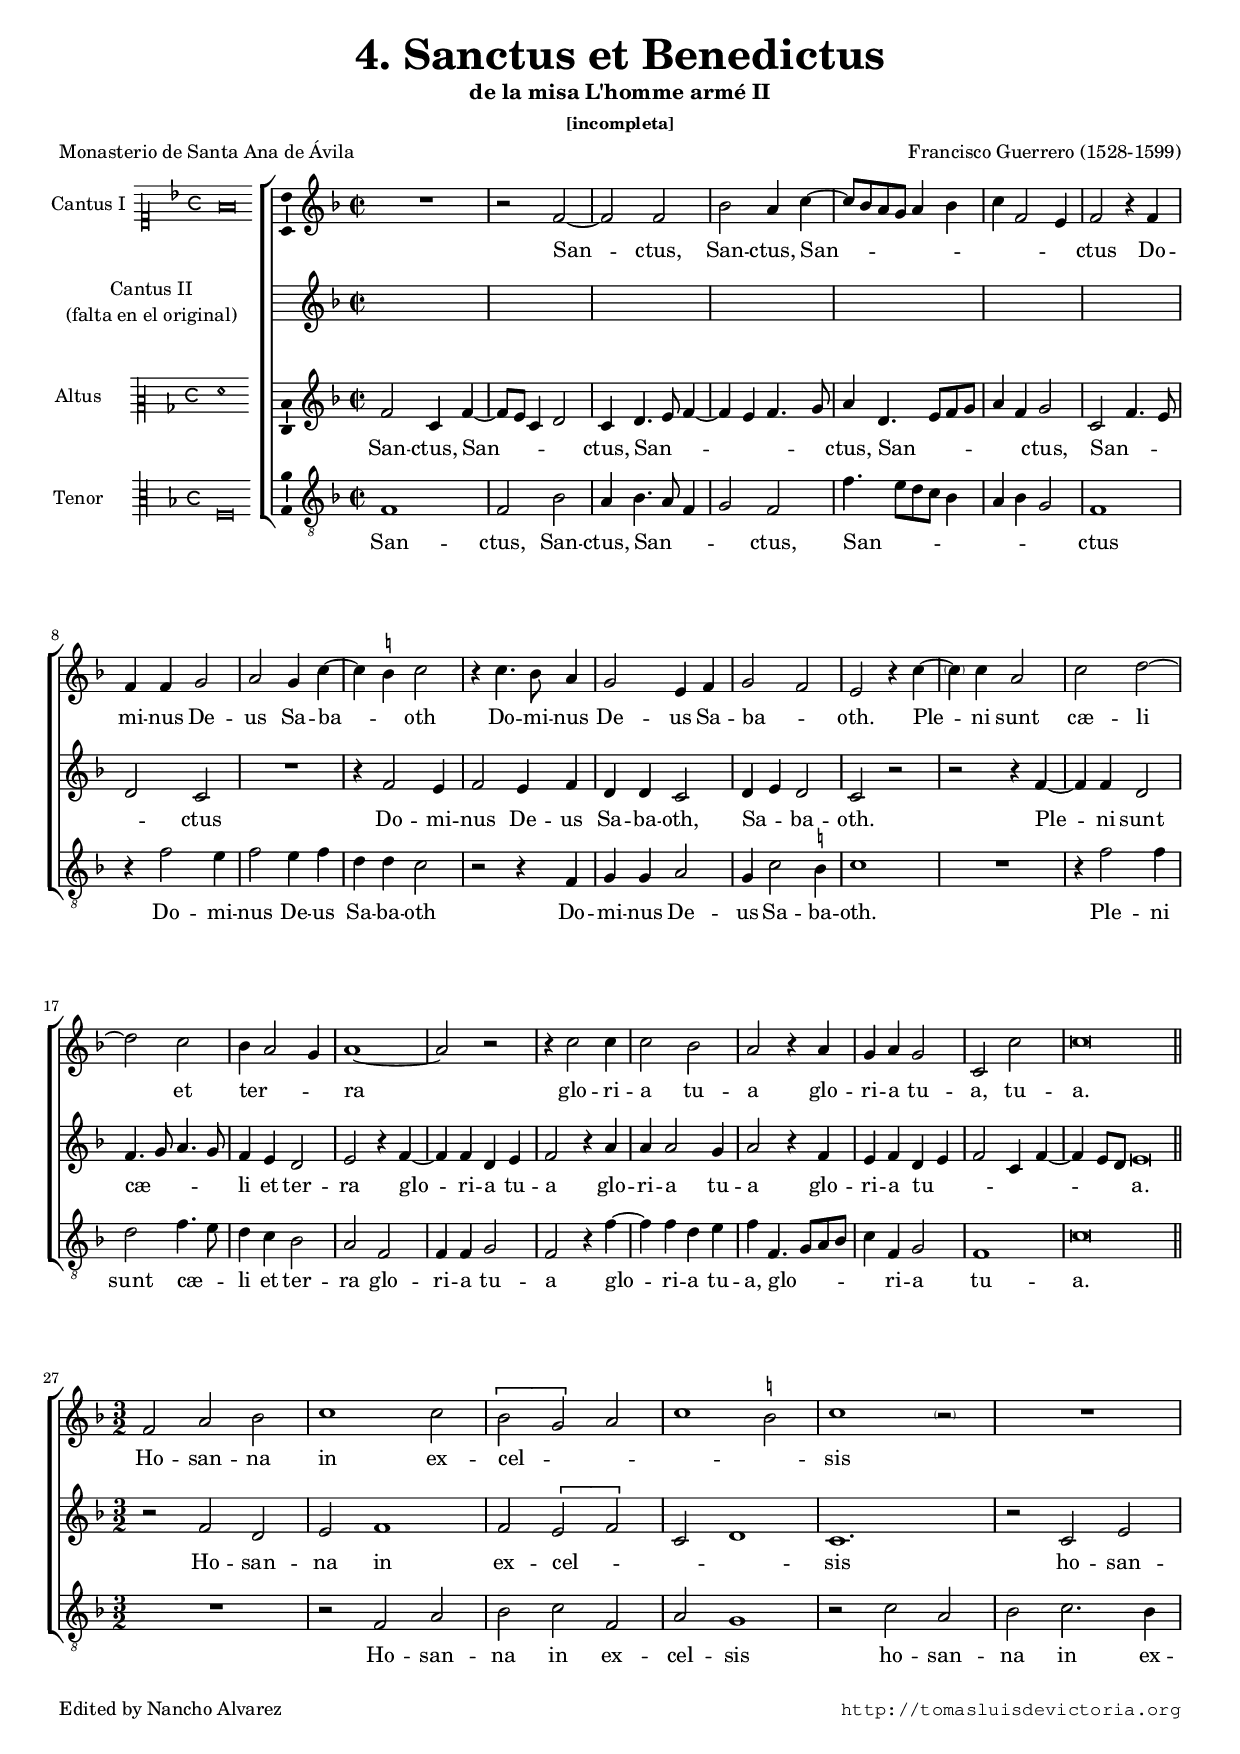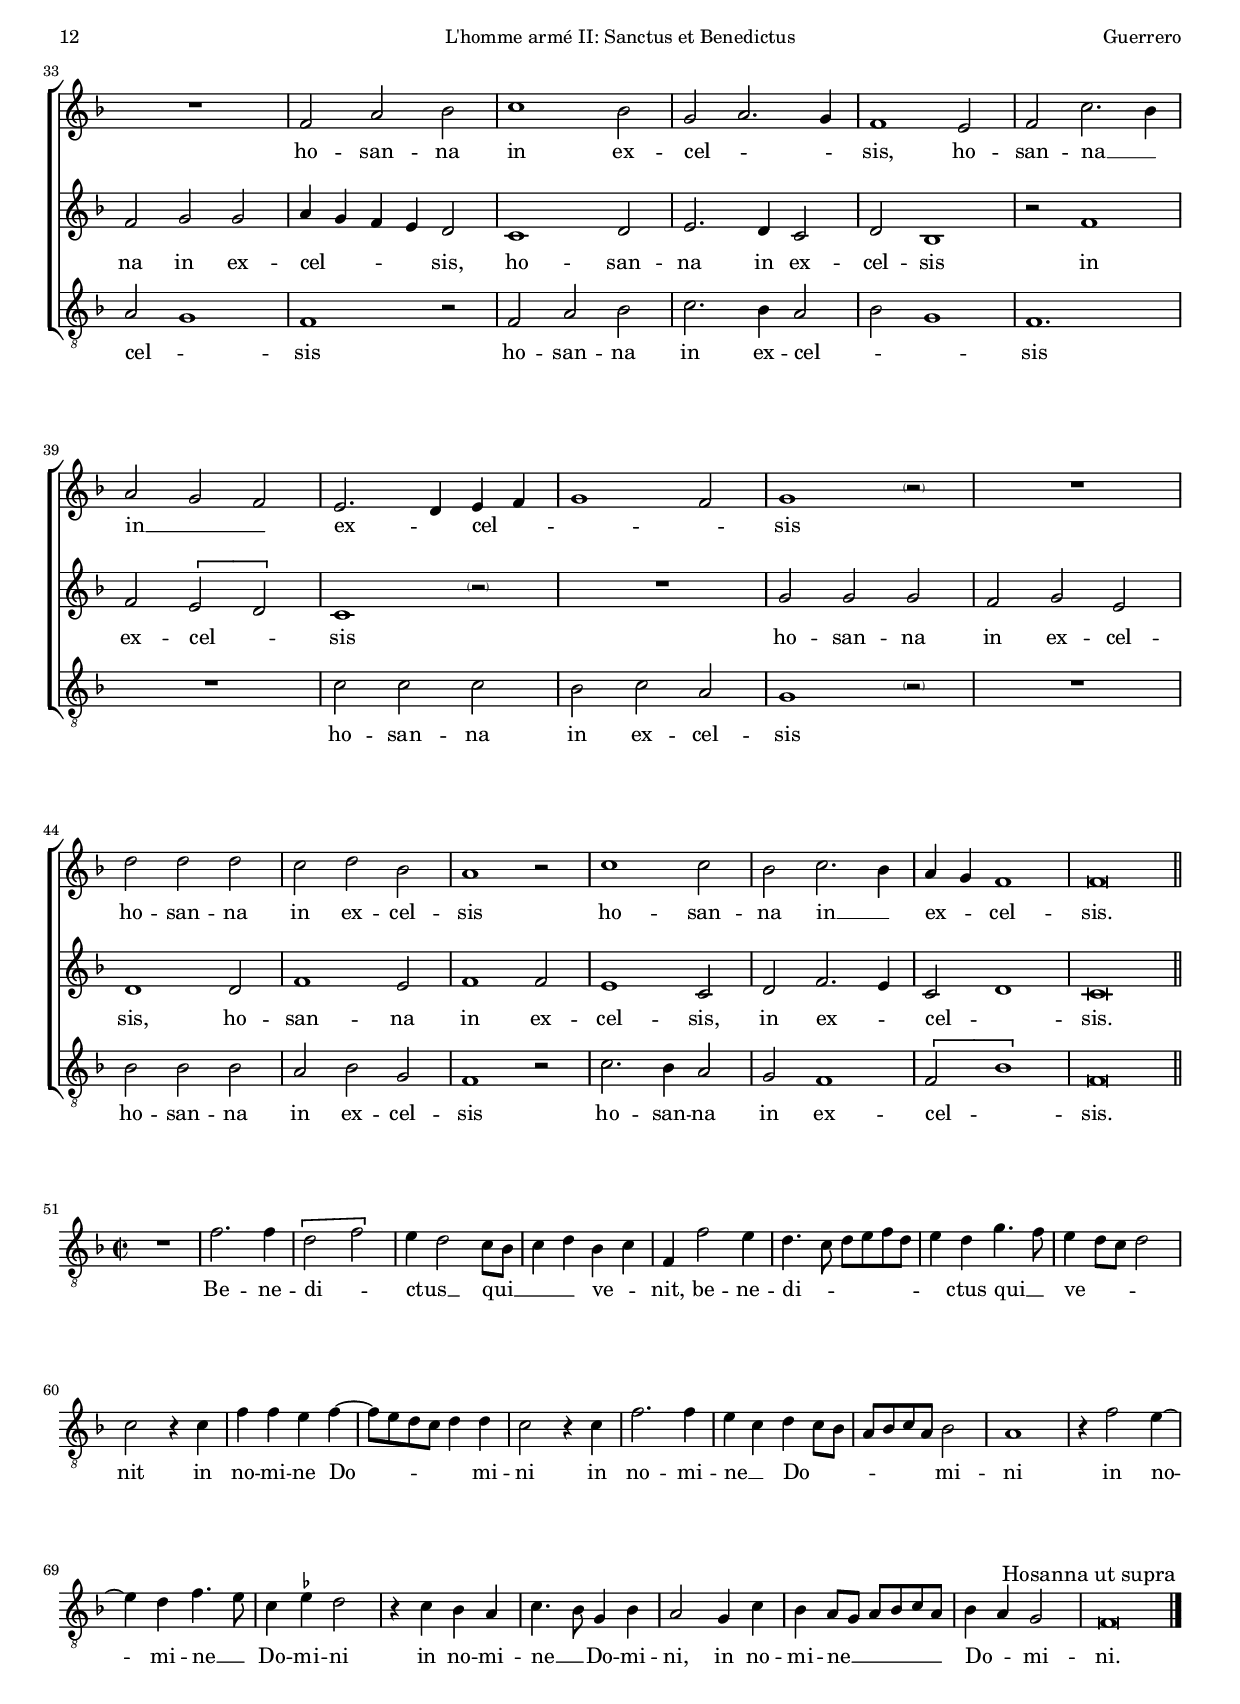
\version "2.18.0"

#(set-default-paper-size "a4")
#(set-global-staff-size 16.4)
#(ly:set-option 'point-and-click #f)
%mobile -s15.5 -i3.5

italicas=\override LyricText.font-shape = #'italic
rectas=\override LyricText.font-shape = #'upright
ss=\once \set suggestAccidentals = ##t
incipitwidth = 20


htitle="L'homme armé II: Sanctus et Benedictus"
hcomposer="Guerrero"

\header {
	title=\markup{\fontsize #3 "4. Sanctus et Benedictus"}
	subtitle="de la misa L'homme armé II"
	subsubtitle="[incompleta]" 
	composer="Francisco Guerrero (1528-1599)"
        pdfauthor=\composer
	%opus="(-)"
	poet="Monasterio de Santa Ana de Ávila"
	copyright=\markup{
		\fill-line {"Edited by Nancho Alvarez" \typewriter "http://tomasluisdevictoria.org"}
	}
%	tagline=""
}

global={\key f \major \time 2/2 \skip 1*26 \bar "||" \break
        \override Score.TimeSignature.break-visibility = #'#(#f #t #t)
				\time 3/2 \skip 1*3/2*24 \bar "||" 
                                %tablet \break
                                \time 2/2 \skip 1*26 \bar "|." }


cantus=\relative c'{
	R1
	r2 f ~
	f f
	bes a4 c ~
	c8 bes a g a4 bes
	c f,2 e4
	f2 r4 f 
	f f g2
	a2 g4 c ~
	c \ss b c2
	r4 c4. bes8 a4
	g2 e4 f
	g2 f
	e r4 c' ~
	\parenthesize c4 c4 a2
	c2 d2 ~
	d c
	bes4 a2 g4
	a1 ~
	a2 r
	r4 c2 c4
	c2 bes
	a r4 a 
	g a g2
	c, c'
	c\breve*1/2
	f,2 a bes
	c1 c2
	\[bes2 g\] a
	c1 \ss b2
	c1 \parenthesize r2
	R1*3/2*2
	f,2 a bes
	c1 bes2
	g a2. g4
	f1 e2
	f c'2. bes4
	a2 g f
	e2. d4 e f
	g1 f2
	g1 \parenthesize r2
	R1*3/2 \break
	d'2 d d
	c d bes
	a1 r2
	c1 c2
	bes c2. bes4
	a g f1
	f\breve*3/4
        R1*26
	\override Score.RehearsalMark.self-alignment-X = #right
        \override Score.RehearsalMark.break-visibility = #begin-of-line-invisible
        \mark \markup{\smaller "Hosanna ut supra"}

}

cantusdos=\relative c'{
	%falta en el original
}

altus=\relative c'{
	f2 c4 f ~
	f8 e c4 d2
	c4 d4. e8 f4 ~
	f4 e f4. g8
	a4 d,4. e8 f g
	a4 f g2
	c,2 f4. e8
	d2 c
	R1
	r4 f2 e4
	f2 e4 f
	d d c2
	d4 e d2
	c r
	r2
	r4 f ~
	f f d2
	f4. g8 a4. g8
	f4 e d2
	e r4 f ~
	f f d e
	f2 r4 a
	a a2 g4
	a2 r4 f
	e4 f d e
	f2 c4 f ~
	f e8 d e\breve*1/4
	r2 f d
	e f1
	f2 \[e f\]
	c2 d1
	c1.
	r2 c e
	f g g
	a4 g f e d2
	c1 d2
	e2. d4 c2
	d bes1
	r2 f'1
	f2 \[e d\]
	c1 \parenthesize r2
	R1*3/2
	g'2 g g
	f g e
	d1 d2
	f1 e2
	f1 f2
	e1 c2
	d f2. e4
	c2 d1
	c\breve*3/4
	R1*26
}

tenor=\relative c{
	f1
	f2 bes
	a4 bes4. a8 f4
	g2 f
	f'4. e8[ d c] bes4
	a bes g2
	f1
	r4 f'2 e4
	f2 e4 f
	d d c2
	r2 r4 f,
	g g a2
	g4 c2 \ss b4
	c1
	R1
	r4 f2 f4
	d2 f4. e8
	d4 c bes2
	a f
	f4 f g2
	f r4 f' ~
	f4 f d e
	f f,4. g8 a bes
	c4 f, g2
	f1
	c'\breve*1/2
	R1*3/2
	r2 f, a
	bes c f,
	a2 g1
	r2 c a
	bes c2. bes4
	a2 g1
	f1 r2
	f2 a bes
	c2. bes4 a2
	bes g1
	f1.
	R1*3/2
	c'2 c c
	bes c a
	g1 \parenthesize r2
	R1*3/2
	bes2 bes bes
	a bes g
	f1 r2
	c'2. bes4 a2
	g f1
	\[f2 bes1\]
	f\breve*3/4
	R1
	f'2. f4
	\[d2 f\]
	e4 d2 c8 bes
	c4 d bes c
	f,4 f'2 e4
	d4. c8 d e f d
	e4 d g4. f8
	e4 d8 c d2
	c r4 c
	f f e f ~
	f8 e d c d4 d
	c2 r4 c 
	f2. f4 e c d c8 bes
	a bes c a bes2
	a1
	r4 f'2 e4 ~
	e d f4. e8
	c4 \ss ees d2
	r4 c bes a c4. bes8 g4 bes
	a2 g4 c
	bes a8 g a bes c a
	bes4 a g2
	f\breve*1/2
}

textocantus=\lyricmode{
San -- ctus,
San -- ctus,
San -- _ _ _ _ _ _ _ _ ctus
Do -- mi -- nus De -- us Sa -- ba -- _ oth
Do -- mi -- nus De -- us Sa -- ba -- _ oth.
Ple -- ni sunt cæ -- li et ter -- _ _ ra
glo -- ri -- a tu -- a
glo -- ri -- a tu -- a,
tu -- a.
Ho -- san -- na in ex -- cel -- _ _ _ _ sis
ho -- san -- na in ex -- cel -- _ _ sis,
ho -- san -- na __ _ in __ _ _ ex -- _ cel -- _ _ _ sis
ho -- san -- na in ex -- cel -- sis
ho -- san -- na in __ _ ex -- _ cel -- sis.
}

textoaltus=\lyricmode{
San -- ctus, San -- _ _ _ ctus,
San -- _ _ _ _ _ ctus,
San -- _ _ _ _ _ ctus,
San -- _ _ _ ctus
Do -- mi -- nus De -- us Sa -- ba -- oth,
Sa -- _ ba -- oth.
Ple -- ni sunt cæ -- _ _ _ li et ter -- ra
glo -- ri -- a tu -- a
glo -- ri -- a tu -- a
glo -- ri -- a tu -- _ _ _ _ _ _ a.
Ho -- san -- na in ex -- cel -- _ _ _ sis
ho -- san -- na in ex -- cel -- _ _ _ sis,
ho -- san -- na in ex -- cel -- sis
in ex -- cel -- _ sis
ho -- san -- na in ex -- cel -- sis,
ho -- san -- na in ex -- cel -- sis,
in ex -- _ cel -- _ sis.
}

textotenor=\lyricmode{
San -- ctus, San -- ctus,
San -- _ _ _ ctus,
San -- _ _ _ _ _ _ _ ctus
Do -- mi -- nus De -- us Sa -- ba -- oth
Do -- mi -- nus De -- us Sa -- ba -- oth.
Ple -- ni sunt cæ -- _ li et ter -- ra glo -- ri -- a tu -- a
glo -- ri -- a tu -- a,
glo -- _ _ _ _ ri -- a tu -- a.
Ho -- san -- na in ex -- cel -- sis
ho -- san -- na in ex -- cel -- _ sis
ho -- san -- na in ex -- cel -- _ _ sis
ho -- san -- na in ex -- cel -- sis
ho -- san -- na in ex -- cel -- sis
ho -- san -- na in ex -- cel -- _ sis.
Be -- ne -- di -- _ ctus __ _ qui __ _ _ _ ve -- _ nit,
be -- ne -- di -- _ _ _ _ _ _ ctus qui __ _ ve -- _ _ _ nit
in no -- mi -- ne Do -- _ _ _ _ mi -- ni
in no -- mi -- ne __ _ Do -- _ _ _ _ _ _ mi -- ni
in no -- mi -- ne __ _ Do -- mi -- ni
in no -- mi -- ne __ _ Do -- mi -- ni,
in no -- mi -- ne __ _ _ _ _ _ Do -- _ mi -- ni.
}


incipitcantus=\markup{
	\score{
		{ 
		\set Staff.instrumentName="Cantus I "
		\override NoteHead.style = #'neomensural
		\override Rest.style = #'neomensural
		\override Staff.TimeSignature.style = #'neomensural
		\cadenzaOn 
		\clef "petrucci-c1"
		\key f \major
		\time 4/4
		f'\breve
		} 
	\layout {
		\context {\Voice
			\remove Ligature_bracket_engraver
			\consists Mensural_ligature_engraver
		}
		line-width=\incipitwidth
		indent = 0
	}
	}
}


incipitaltus=\markup{
	\score{
		{ 
		\set Staff.instrumentName="Altus     "
		\override NoteHead.style = #'neomensural
		\override Rest.style = #'neomensural
		\override Staff.TimeSignature.style = #'neomensural
		\cadenzaOn 
		\clef "petrucci-c2"
		\key f \major
		\time 4/4
		f'1
		} 
	\layout {
		\context {\Voice
			\remove Ligature_bracket_engraver
			\consists Mensural_ligature_engraver
		}
		line-width=\incipitwidth
		indent = 0
	}
	}
}

incipittenor=\markup{
	\score{
		{ 
		\set Staff.instrumentName="Tenor     "
		\override NoteHead.style = #'neomensural 
		\override Rest.style = #'neomensural
		\override Staff.TimeSignature.style = #'neomensural
		\cadenzaOn 
		\clef "petrucci-c3"
		\key f \major
		\time 4/4
		f\breve
		} 
	\layout {
		\context {\Voice
			\remove Ligature_bracket_engraver
			\consists Mensural_ligature_engraver
		}
		line-width=\incipitwidth
		indent=0
	}
	}
}


\score {\transpose c' c'{
\new ChoirStaff<<

	\new Staff <<\global
	\new Voice="v1" {
		\set Staff.instrumentName=\incipitcantus
		\clef "treble"
		\cantus }
	\new Lyrics \lyricsto "v1" {\textocantus }
	>>

	\new Staff << \global
	\new Voice="v2" {
		\set Staff.instrumentName=\markup{\center-column{"Cantus II" "(falta en el original)"}}
		\clef "treble" 
		\cantusdos }
	>>

	\new Staff <<\global
	\new Voice="v5" {
		\set Staff.instrumentName=\incipitaltus
		\clef "treble"
		\altus }
	\new Lyrics \lyricsto "v5" {\textoaltus }
	>>
	
	\new Staff <<\global
	\new Voice="v3" {
		\set Staff.instrumentName=\incipittenor
		\clef "G_8"
		\tenor }
	\new Lyrics \lyricsto "v3" {\textotenor }
	>>
	
>>

	}%transpose

\layout{ 
	\context {\Lyrics 
		\override VerticalAxisGroup.staff-affinity = #UP
		\override VerticalAxisGroup.nonstaff-relatedstaff-spacing =
			#'((basic-distance . 0) (minimum-distance . 0) (padding . 1))
		\override LyricText.font-size = #1.2
		\override LyricHyphen.minimum-distance = #0.5
	}
	\context {\Score 
		tempoHideNote = ##t
		\override BarNumber.padding = #2 
	}
	\context {\Voice 
		%melismaBusyProperties = #'()
		%autoBeaming = ##f
	}
	\context {\Staff 
                \RemoveEmptyStaves %notablet
                %\override VerticalAxisGroup.remove-first = ##t
		\override VerticalAxisGroup.staff-staff-spacing =
			#'((basic-distance . 11) (minimum-distance . 0) (padding . 1))
		\consists Ambitus_engraver 
		\override LigatureBracket.padding = #1
	}
}

%\midi { \mtempo }

}


\paper{
	evenHeaderMarkup=\markup  \fill-line { \fromproperty #'page:page-number-string \htitle \hcomposer }
	oddHeaderMarkup= \markup  \fill-line { \on-the-fly #not-first-page \hcomposer \on-the-fly #not-first-page \htitle \on-the-fly #not-first-page \fromproperty #'page:page-number-string }
	system-count=10
	%page-count = 8
	ragged-last-bottom = ##f
	indent=3.6\cm
	system-system-spacing =
	#'((basic-distance . 20) (minimum-distance . 0) (padding . 5))
	top-system-spacing = % header
	#'((basic-distance . 9) (minimum-distance . 0) (padding . 0))
	last-bottom-spacing = % footer
	#'((basic-distance . 12) (minimum-distance . 0) (padding . 0))
	markup-system-spacing.padding = #1.5

first-page-number=11
}